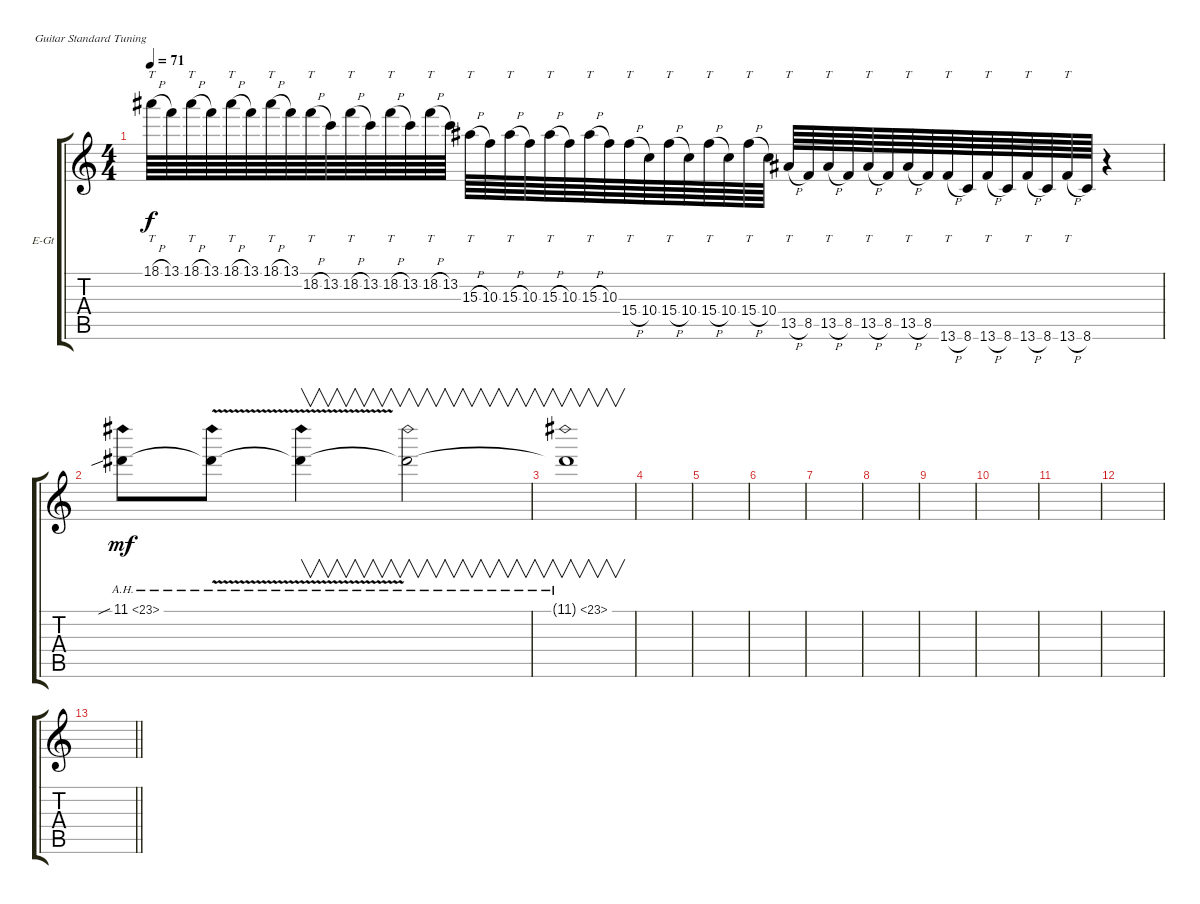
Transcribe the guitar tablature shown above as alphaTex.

\defaultSystemsLayout 4
\bracketExtendMode groupsimilarinstruments
\firstSystemTrackNameOrientation horizontal
\otherSystemsTrackNameOrientation horizontal
\track ("Electric Guitar" "E-Gt") {instrument distortionguitar}
\staff {score tabs}
\tuning (E4 B3 G3 D3 A2 E2)
\ts (4 4)
\tempo 71
\clef g2
\ks c
18.1{h}.64{tt dy f} 13.1.64 18.1{h}.64{tt} 13.1.64 18.1{h}.64{tt} 13.1.64 18.1{h}.64{tt} 13.1.64 18.2{h}.64{tt} 13.2.64 18.2{h}.64{tt} 13.2.64 18.2{h}.64{tt} 13.2.64 18.2{h}.64{tt} 13.2.64 15.3{h}.64{tt} 10.3.64 15.3{h}.64{tt} 10.3.64 15.3{h}.64{tt} 10.3.64 15.3{h}.64{tt} 10.3.64 15.4{h}.64{tt} 10.4.64 15.4{h}.64{tt} 10.4.64 15.4{h}.64{tt} 10.4.64 15.4{h}.64{tt} 10.4.64 13.5{h}.64{tt} 8.5.64 13.5{h}.64{tt} 8.5.64 13.5{h}.64{tt} 8.5.64 13.5{h}.64{tt} 8.5.64 13.6{h}.64{tt} 8.6.64 13.6{h}.64{tt} 8.6.64 13.6{h}.64{tt} 8.6.64 13.6{h}.64{tt} 8.6.64 r.4 |
11.1{ah 12 sib}.8{dy mf} 11.1{ah 12 v t}.8 11.1{ah 12 t}.4{v} 11.1{ah 12 t}.2{v} |
11.1{ah 12 t}.1{v} |
|
|
|
|
|
|
|
|
|
\barLineRight lightlight
